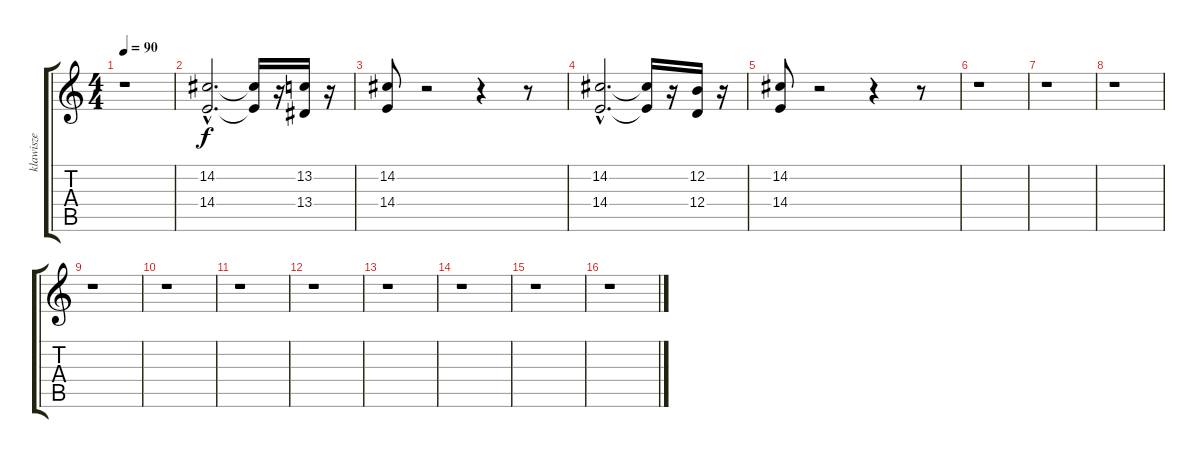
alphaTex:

\track ("klawisze" "klawisze") {instrument voiceoohs}
\staff {score tabs}
\tuning (E4 B3 G3 D3 A2 E2) {hide}
\ts (4 4)
\tempo 90
\clef g2
\ks c
r.1{dy f} |
(14.2{hac} 14.4{hac}).2{d} (14.2{t} 14.4{t}).16 r.16 (13.2 13.4).16 r.16 |
(14.2 14.4).8 r.2 r.4 r.8 |
(14.2{hac} 14.4{hac}).2{d} (14.2{t} 14.4{t}).16 r.16 (12.2 12.4).16 r.16 |
(14.2 14.4).8 r.2 r.4 r.8 |
r.1 |
r.1 |
r.1 |
r.1 |
r.1 |
r.1 |
r.1 |
r.1 |
r.1 |
r.1 |
r.1
